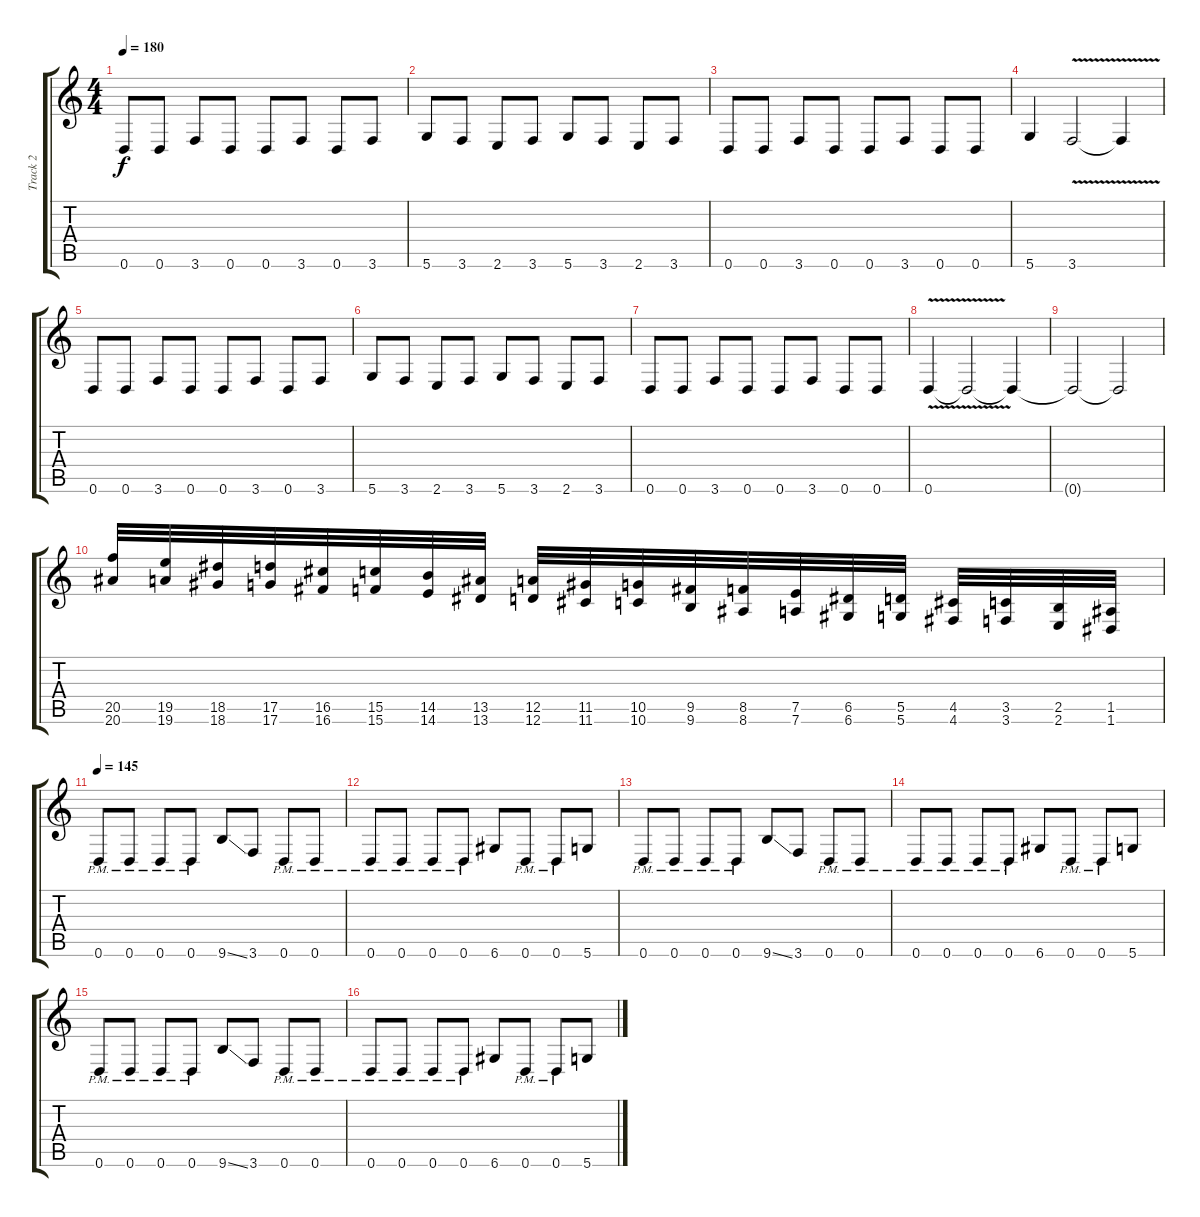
\track ("Track 2" "Track 2") {instrument distortionguitar}
\staff {score tabs}
\tuning (E4 B3 G3 D3 A2 D2) {hide}
\ts (4 4)
\tempo 180
\clef g2
\ks c
0.6.8{dy f} 0.6.8 3.6.8 0.6.8 0.6.8 3.6.8 0.6.8 3.6.8 |
5.6.8 3.6.8 2.6.8 3.6.8 5.6.8 3.6.8 2.6.8 3.6.8 |
0.6.8 0.6.8 3.6.8 0.6.8 0.6.8 3.6.8 0.6.8 0.6.8 |
5.6.4 3.6{v}.2 3.6{t}.4 |
0.6.8 0.6.8 3.6.8 0.6.8 0.6.8 3.6.8 0.6.8 3.6.8 |
5.6.8 3.6.8 2.6.8 3.6.8 5.6.8 3.6.8 2.6.8 3.6.8 |
0.6.8 0.6.8 3.6.8 0.6.8 0.6.8 3.6.8 0.6.8 0.6.8 |
0.6{v}.4 0.6{t}.2 0.6{t}.4 |
0.6{t}.2 0.6{t}.2 |
(20.5 20.6).32 (19.5 19.6).32 (18.5 18.6).32 (17.5 17.6).32 (16.5 16.6).32 (15.5 15.6).32 (14.5 14.6).32 (13.5 13.6).32 (12.5 12.6).32 (11.5 11.6).32 (10.5 10.6).32 (9.5 9.6).32 (8.5 8.6).32 (7.5 7.6).32 (6.5 6.6).32 (5.5 5.6).32 (4.5 4.6).32 (3.5 3.6).32 (2.5 2.6).32 (1.5 1.6).32 |
\tempo 145
0.6{pm}.8 0.6{pm}.8 0.6{pm}.8 0.6{pm}.8 9.6{ss}.8 3.6.8 0.6{pm}.8 0.6{pm}.8 |
0.6{pm}.8 0.6{pm}.8 0.6{pm}.8 0.6{pm}.8 6.6.8 0.6{pm}.8 0.6{pm}.8 5.6.8 |
0.6{pm}.8 0.6{pm}.8 0.6{pm}.8 0.6{pm}.8 9.6{ss}.8 3.6.8 0.6{pm}.8 0.6{pm}.8 |
0.6{pm}.8 0.6{pm}.8 0.6{pm}.8 0.6{pm}.8 6.6.8 0.6{pm}.8 0.6{pm}.8 5.6.8 |
0.6{pm}.8 0.6{pm}.8 0.6{pm}.8 0.6{pm}.8 9.6{ss}.8 3.6.8 0.6{pm}.8 0.6{pm}.8 |
0.6{pm}.8 0.6{pm}.8 0.6{pm}.8 0.6{pm}.8 6.6.8 0.6{pm}.8 0.6{pm}.8 5.6.8
